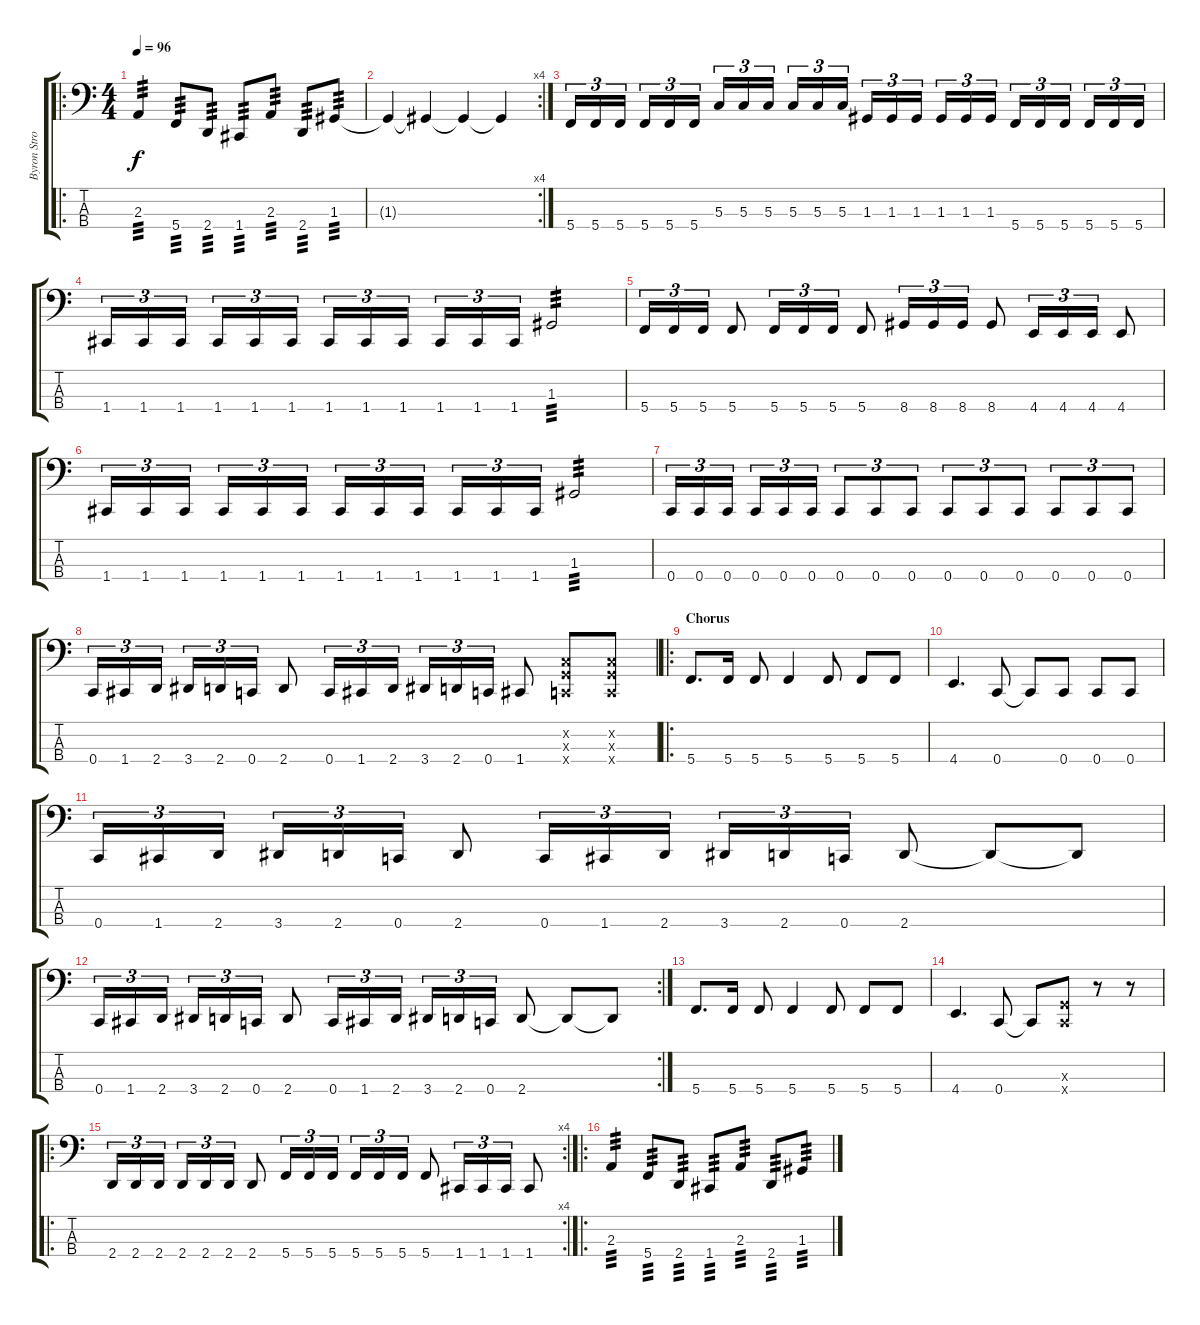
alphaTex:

\track ("Byron Stroud" "Byron Stro") {instrument electricbassfinger}
\staff {score tabs}
\tuning (E2 C2 G1 C1) {hide}
\ro
\ts (4 4)
\tempo 96
\clef f4
\ks c
2.3.4{tp 3 dy f} 5.4.8{tp 3} 2.4.8{tp 3} 1.4.8{tp 3} 2.3.8{tp 3} 2.4.8{tp 3} 1.3.8{tp 3} |
\rc 4
1.3{t}.4 1.3{t}.4 1.3{t}.4 1.3{t}.4 |
5.4.16{tu (3 2)} 5.4.16{tu (3 2)} 5.4.16{tu (3 2)} 5.4.16{tu (3 2)} 5.4.16{tu (3 2)} 5.4.16{tu (3 2)} 5.3.16{tu (3 2)} 5.3.16{tu (3 2)} 5.3.16{tu (3 2)} 5.3.16{tu (3 2)} 5.3.16{tu (3 2)} 5.3.16{tu (3 2)} 1.3.16{tu (3 2)} 1.3.16{tu (3 2)} 1.3.16{tu (3 2)} 1.3.16{tu (3 2)} 1.3.16{tu (3 2)} 1.3.16{tu (3 2)} 5.4.16{tu (3 2)} 5.4.16{tu (3 2)} 5.4.16{tu (3 2)} 5.4.16{tu (3 2)} 5.4.16{tu (3 2)} 5.4.16{tu (3 2)} |
1.4.16{tu (3 2)} 1.4.16{tu (3 2)} 1.4.16{tu (3 2)} 1.4.16{tu (3 2)} 1.4.16{tu (3 2)} 1.4.16{tu (3 2)} 1.4.16{tu (3 2)} 1.4.16{tu (3 2)} 1.4.16{tu (3 2)} 1.4.16{tu (3 2)} 1.4.16{tu (3 2)} 1.4.16{tu (3 2)} 1.3.2{tp 3} |
5.4.16{tu (3 2)} 5.4.16{tu (3 2)} 5.4.16{tu (3 2)} 5.4.8 5.4.16{tu (3 2)} 5.4.16{tu (3 2)} 5.4.16{tu (3 2)} 5.4.8 8.4.16{tu (3 2)} 8.4.16{tu (3 2)} 8.4.16{tu (3 2)} 8.4.8 4.4.16{tu (3 2)} 4.4.16{tu (3 2)} 4.4.16{tu (3 2)} 4.4.8 |
1.4.16{tu (3 2)} 1.4.16{tu (3 2)} 1.4.16{tu (3 2)} 1.4.16{tu (3 2)} 1.4.16{tu (3 2)} 1.4.16{tu (3 2)} 1.4.16{tu (3 2)} 1.4.16{tu (3 2)} 1.4.16{tu (3 2)} 1.4.16{tu (3 2)} 1.4.16{tu (3 2)} 1.4.16{tu (3 2)} 1.3.2{tp 3} |
0.4.16{tu (3 2)} 0.4.16{tu (3 2)} 0.4.16{tu (3 2)} 0.4.16{tu (3 2)} 0.4.16{tu (3 2)} 0.4.16{tu (3 2)} 0.4.8{tu (3 2)} 0.4.8{tu (3 2)} 0.4.8{tu (3 2)} 0.4.8{tu (3 2)} 0.4.8{tu (3 2)} 0.4.8{tu (3 2)} 0.4.8{tu (3 2)} 0.4.8{tu (3 2)} 0.4.8{tu (3 2)} |
0.4.16{tu (3 2)} 1.4.16{tu (3 2)} 2.4.16{tu (3 2)} 3.4.16{tu (3 2)} 2.4.16{tu (3 2)} 0.4.16{tu (3 2)} 2.4.8 0.4.16{tu (3 2)} 1.4.16{tu (3 2)} 2.4.16{tu (3 2)} 3.4.16{tu (3 2)} 2.4.16{tu (3 2)} 0.4.16{tu (3 2)} 1.4.8 (0.2{x} 0.3{x} 0.4{x}).8 (0.2{x} 0.3{x} 0.4{x}).8 |
\ro
\section ("" "Chorus")
5.4.8{d} 5.4.16 5.4.8 5.4.4 5.4.8 5.4.8 5.4.8 |
4.4.4{d} 0.4.8 0.4{t}.8 0.4.8 0.4.8 0.4.8 |
0.4.16{tu (3 2)} 1.4.16{tu (3 2)} 2.4.16{tu (3 2)} 3.4.16{tu (3 2)} 2.4.16{tu (3 2)} 0.4.16{tu (3 2)} 2.4.8 0.4.16{tu (3 2)} 1.4.16{tu (3 2)} 2.4.16{tu (3 2)} 3.4.16{tu (3 2)} 2.4.16{tu (3 2)} 0.4.16{tu (3 2)} 2.4.8 2.4{t}.8 2.4{t}.8 |
\rc 2
0.4.16{tu (3 2)} 1.4.16{tu (3 2)} 2.4.16{tu (3 2)} 3.4.16{tu (3 2)} 2.4.16{tu (3 2)} 0.4.16{tu (3 2)} 2.4.8 0.4.16{tu (3 2)} 1.4.16{tu (3 2)} 2.4.16{tu (3 2)} 3.4.16{tu (3 2)} 2.4.16{tu (3 2)} 0.4.16{tu (3 2)} 2.4.8 2.4{t}.8 2.4{t}.8 |
5.4.8{d} 5.4.16 5.4.8 5.4.4 5.4.8 5.4.8 5.4.8 |
4.4.4{d} 0.4.8 0.4{t}.8 (0.3{x} 0.4{x}).8 r.8 r.8 |
\ro
\rc 4
2.4.16{tu (3 2)} 2.4.16{tu (3 2)} 2.4.16{tu (3 2)} 2.4.16{tu (3 2)} 2.4.16{tu (3 2)} 2.4.16{tu (3 2)} 2.4.8 5.4.16{tu (3 2)} 5.4.16{tu (3 2)} 5.4.16{tu (3 2)} 5.4.16{tu (3 2)} 5.4.16{tu (3 2)} 5.4.16{tu (3 2)} 5.4.8 1.4.16{tu (3 2)} 1.4.16{tu (3 2)} 1.4.16{tu (3 2)} 1.4.8 |
\ro
2.3.4{tp 3} 5.4.8{tp 3} 2.4.8{tp 3} 1.4.8{tp 3} 2.3.8{tp 3} 2.4.8{tp 3} 1.3.8{tp 3}
